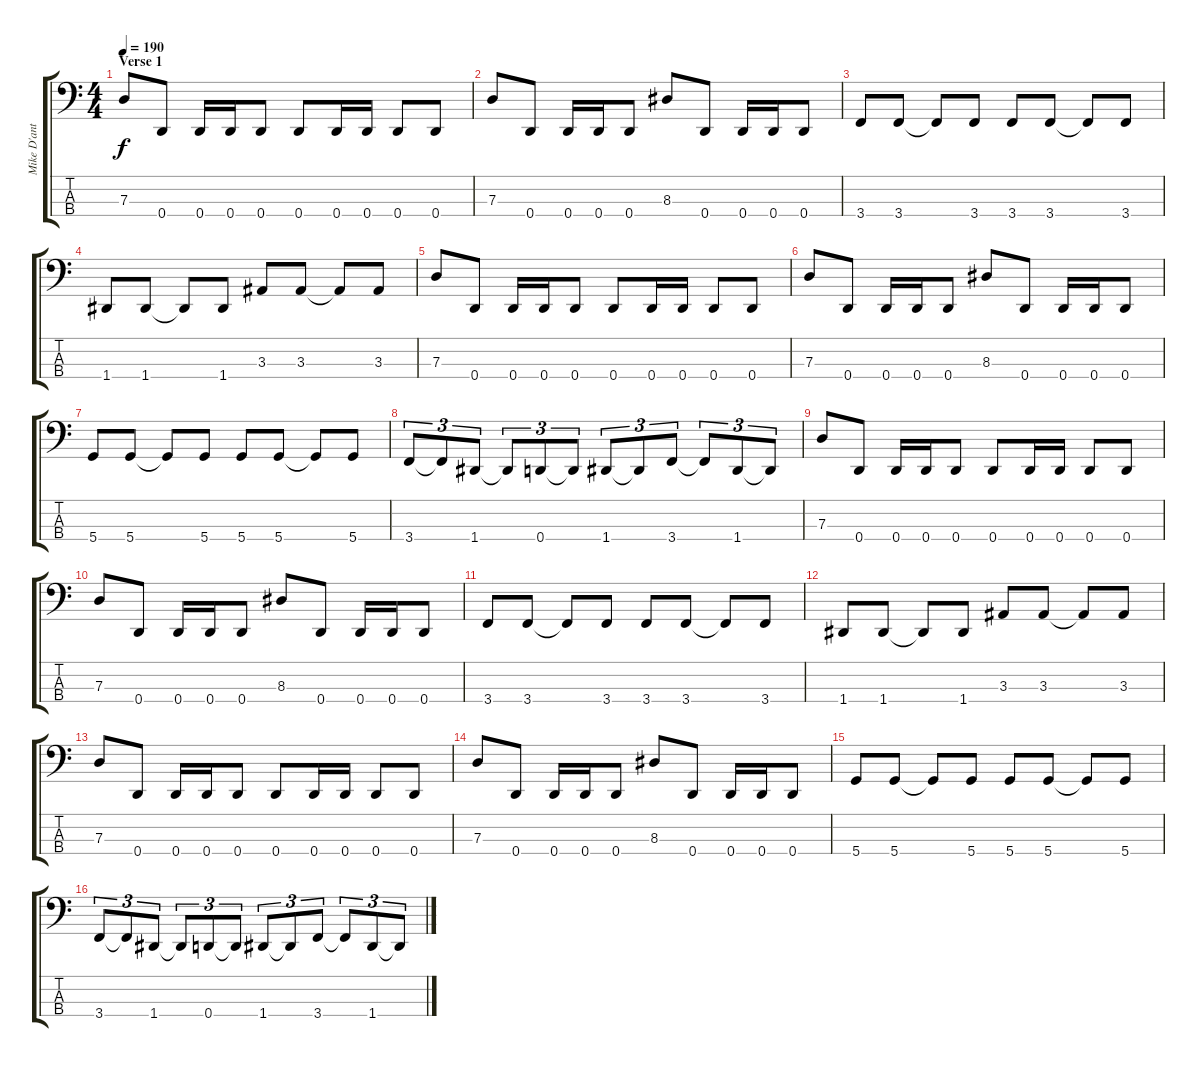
\track ("Mike D'antonio" "Mike D'ant") {instrument electricbasspick}
\staff {score tabs}
\tuning (F2 C2 G1 D1) {hide}
\ts (4 4)
\section ("" "Verse 1")
\tempo 190
\clef f4
\ks c
7.3.8{dy f instrument electricbasspick} 0.4.8 0.4.16 0.4.16 0.4.8 0.4.8 0.4.16 0.4.16 0.4.8 0.4.8 |
7.3.8 0.4.8 0.4.16 0.4.16 0.4.8 8.3.8 0.4.8 0.4.16 0.4.16 0.4.8 |
3.4.8 3.4.8 3.4{t}.8 3.4.8 3.4.8 3.4.8 3.4{t}.8 3.4.8 |
1.4.8 1.4.8 1.4{t}.8 1.4.8 3.3.8 3.3.8 3.3{t}.8 3.3.8 |
7.3.8 0.4.8 0.4.16 0.4.16 0.4.8 0.4.8 0.4.16 0.4.16 0.4.8 0.4.8 |
7.3.8 0.4.8 0.4.16 0.4.16 0.4.8 8.3.8 0.4.8 0.4.16 0.4.16 0.4.8 |
5.4.8 5.4.8 5.4{t}.8 5.4.8 5.4.8 5.4.8 5.4{t}.8 5.4.8 |
3.4.8{tu (3 2)} 3.4{t}.8{tu (3 2)} 1.4.8{tu (3 2)} 1.4{t}.8{tu (3 2)} 0.4.8{tu (3 2)} 0.4{t}.8{tu (3 2)} 1.4.8{tu (3 2)} 1.4{t}.8{tu (3 2)} 3.4.8{tu (3 2)} 3.4{t}.8{tu (3 2)} 1.4.8{tu (3 2)} 1.4{t}.8{tu (3 2)} |
7.3.8 0.4.8 0.4.16 0.4.16 0.4.8 0.4.8 0.4.16 0.4.16 0.4.8 0.4.8 |
7.3.8 0.4.8 0.4.16 0.4.16 0.4.8 8.3.8 0.4.8 0.4.16 0.4.16 0.4.8 |
3.4.8 3.4.8 3.4{t}.8 3.4.8 3.4.8 3.4.8 3.4{t}.8 3.4.8 |
1.4.8 1.4.8 1.4{t}.8 1.4.8 3.3.8 3.3.8 3.3{t}.8 3.3.8 |
7.3.8 0.4.8 0.4.16 0.4.16 0.4.8 0.4.8 0.4.16 0.4.16 0.4.8 0.4.8 |
7.3.8 0.4.8 0.4.16 0.4.16 0.4.8 8.3.8 0.4.8 0.4.16 0.4.16 0.4.8 |
5.4.8 5.4.8 5.4{t}.8 5.4.8 5.4.8 5.4.8 5.4{t}.8 5.4.8 |
3.4.8{tu (3 2)} 3.4{t}.8{tu (3 2)} 1.4.8{tu (3 2)} 1.4{t}.8{tu (3 2)} 0.4.8{tu (3 2)} 0.4{t}.8{tu (3 2)} 1.4.8{tu (3 2)} 1.4{t}.8{tu (3 2)} 3.4.8{tu (3 2)} 3.4{t}.8{tu (3 2)} 1.4.8{tu (3 2)} 1.4{t}.8{tu (3 2)}
